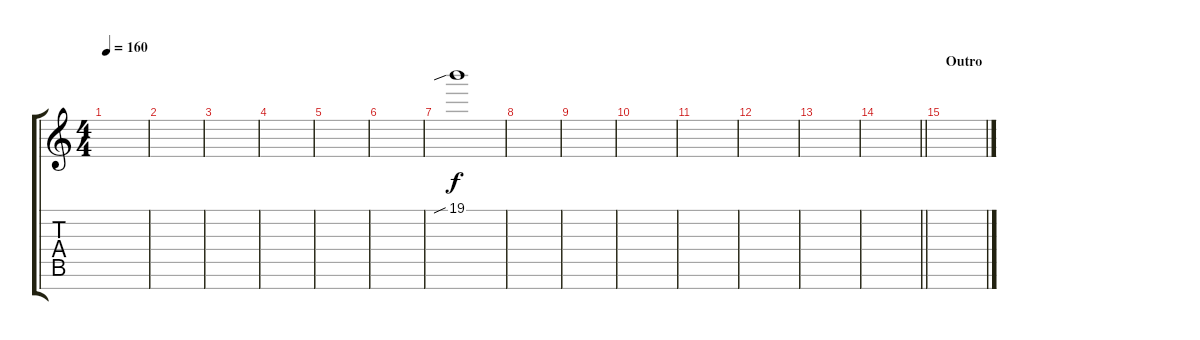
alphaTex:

\track "" {instrument distortionguitar}
\staff {score tabs}
\tuning (E4 B3 G3 D3 A2 E2 B1) {hide}
\ts (4 4)
\tempo 160
\clef g2
\ks c
|
|
|
|
|
|
19.1{sib}.1 |
|
|
|
|
|
|
\barLineRight lightlight
|
\section ("" "Outro")
